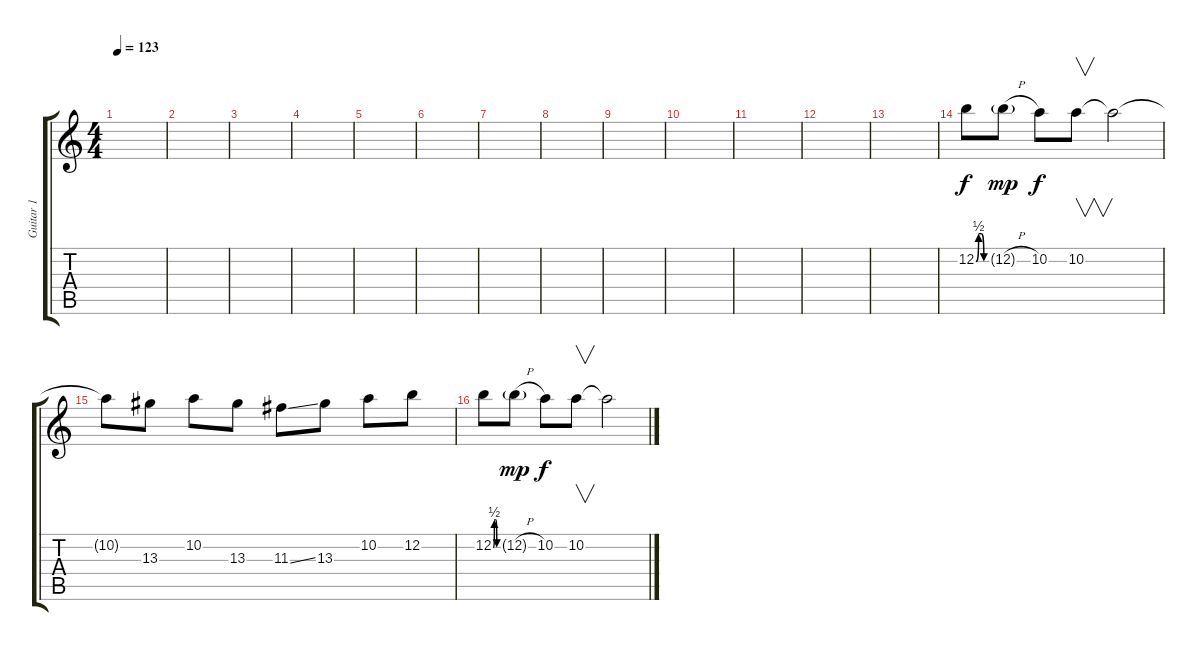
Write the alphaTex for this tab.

\track ("Guitar 1" "Guitar 1") {instrument overdrivenguitar}
\staff {score tabs}
\tuning (E4 B3 G3 D3 A2 D2) {hide}
\ts (4 4)
\tempo 123
\clef g2
\ks c
|
|
|
|
|
|
|
|
|
|
|
|
|
12.2{be (custom 0 0 15 2 30 2 45 0 60 0)}.8{dy f} 12.2{h g}.8{dy mp} 10.2.8{dy f} 10.2.8{v} 10.2{t}.2 |
10.2{t}.8 13.3.8 10.2.8 13.3.8 11.3{ss}.8 13.3.8 10.2.8 12.2.8 |
12.2{be (custom 0 0 15 2 30 2 45 0 60 0)}.8 12.2{h g}.8{dy mp} 10.2.8{dy f} 10.2.8{v} 10.2{t}.2
